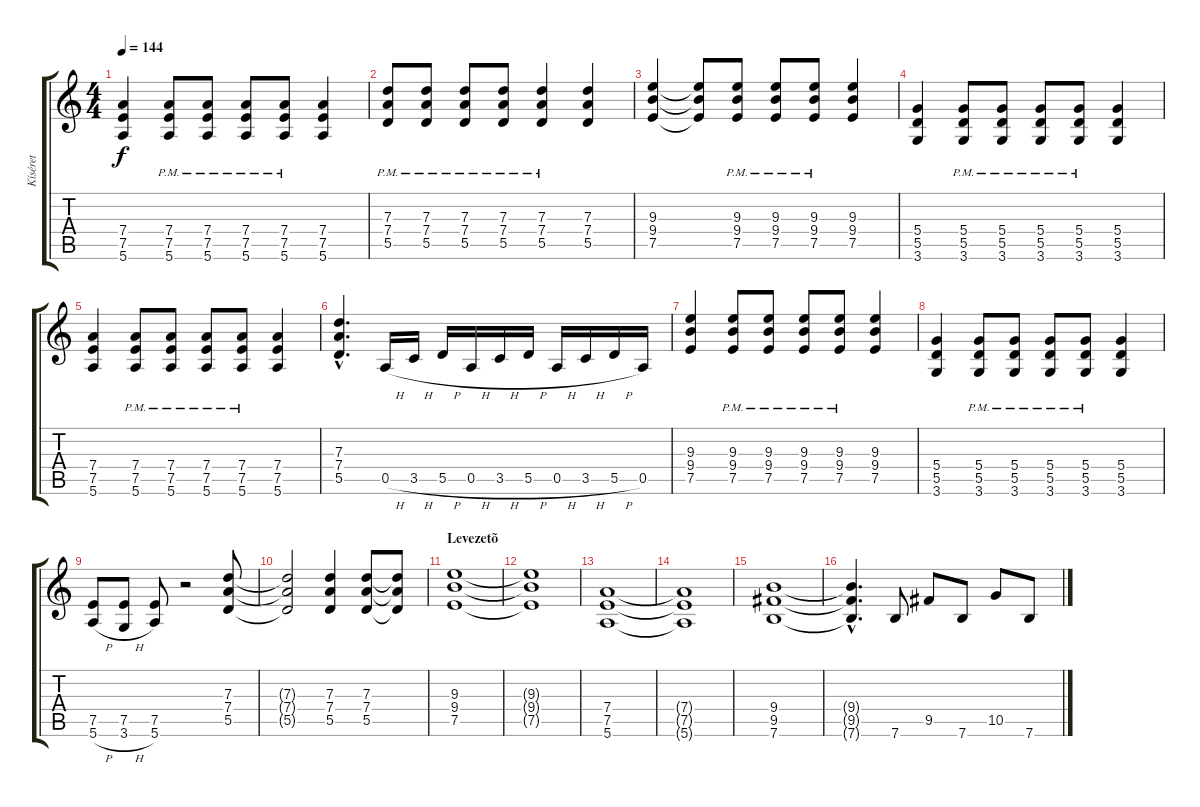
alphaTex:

\track ("Kíséret" "Kíséret") {instrument distortionguitar}
\staff {score tabs}
\tuning (E4 B3 G3 D3 A2 E2) {hide}
\ts (4 4)
\tempo 144
\clef g2
\ks c
(7.4 7.5 5.6).4{dy f} (7.4{pm} 7.5{pm} 5.6{pm}).8 (7.4{pm} 7.5{pm} 5.6{pm}).8 (7.4{pm} 7.5{pm} 5.6{pm}).8 (7.4{pm} 7.5{pm} 5.6{pm}).8 (7.4 7.5 5.6).4 |
(7.3{pm} 7.4{pm} 5.5{pm}).8 (7.3{pm} 7.4{pm} 5.5{pm}).8 (7.3{pm} 7.4{pm} 5.5{pm}).8 (7.3{pm} 7.4{pm} 5.5).8 (7.3{pm} 7.4{pm} 5.5).4 (7.3 7.4 5.5).4 |
(9.3 9.4 7.5).4 (9.3{t} 9.4{t} 7.5{t}).8 (9.3{pm} 9.4{pm} 7.5{pm}).8 (9.3{pm} 9.4{pm} 7.5{pm}).8 (9.3{pm} 9.4{pm} 7.5{pm}).8 (9.3 9.4 7.5).4 |
(5.4 5.5 3.6).4 (5.4{pm} 5.5{pm} 3.6{pm}).8 (5.4{pm} 5.5{pm} 3.6{pm}).8 (5.4{pm} 5.5{pm} 3.6{pm}).8 (5.4{pm} 5.5{pm} 3.6{pm}).8 (5.4 5.5 3.6).4 |
(7.4 7.5 5.6).4 (7.4{pm} 7.5{pm} 5.6{pm}).8 (7.4{pm} 7.5{pm} 5.6{pm}).8 (7.4{pm} 7.5{pm} 5.6{pm}).8 (7.4{pm} 7.5{pm} 5.6{pm}).8 (7.4 7.5 5.6).4 |
(7.3{hac} 7.4{hac} 5.5{hac}).4{d} 0.5{h}.16 3.5{h}.16 5.5{h}.16 0.5{h}.16 3.5{h}.16 5.5{h}.16 0.5{h}.16 3.5{h}.16 5.5{h}.16 0.5.16 |
(9.3 9.4 7.5).4 (9.3{pm} 9.4{pm} 7.5{pm}).8 (9.3{pm} 9.4{pm} 7.5{pm}).8 (9.3{pm} 9.4{pm} 7.5{pm}).8 (9.3{pm} 9.4{pm} 7.5{pm}).8 (9.3 9.4 7.5).4 |
(5.4 5.5 3.6).4 (5.4{pm} 5.5{pm} 3.6{pm}).8 (5.4{pm} 5.5{pm} 3.6{pm}).8 (5.4{pm} 5.5{pm} 3.6{pm}).8 (5.4{pm} 5.5{pm} 3.6{pm}).8 (5.4 5.5 3.6).4 |
(7.5 5.6{h}).8 (7.5 3.6{h}).8 (7.5 5.6).8 r.2 (7.3 7.4 5.5).8 |
(7.3{t} 7.4{t} 5.5{t}).2 (7.3 7.4 5.5).4 (7.3 7.4 5.5).8 (7.3{t} 7.4{t} 5.5{t}).8 |
\section ("" "Levezetõ")
(9.3 9.4 7.5).1 |
(9.3{t} 9.4{t} 7.5{t}).1 |
(7.4 7.5 5.6).1 |
(7.4{t} 7.5{t} 5.6{t}).1 |
(9.4 9.5 7.6).1 |
(9.4{hac t} 9.5{hac t} 7.6{hac t}).4{d} 7.6.8 9.5.8 7.6.8 10.5.8 7.6.8
